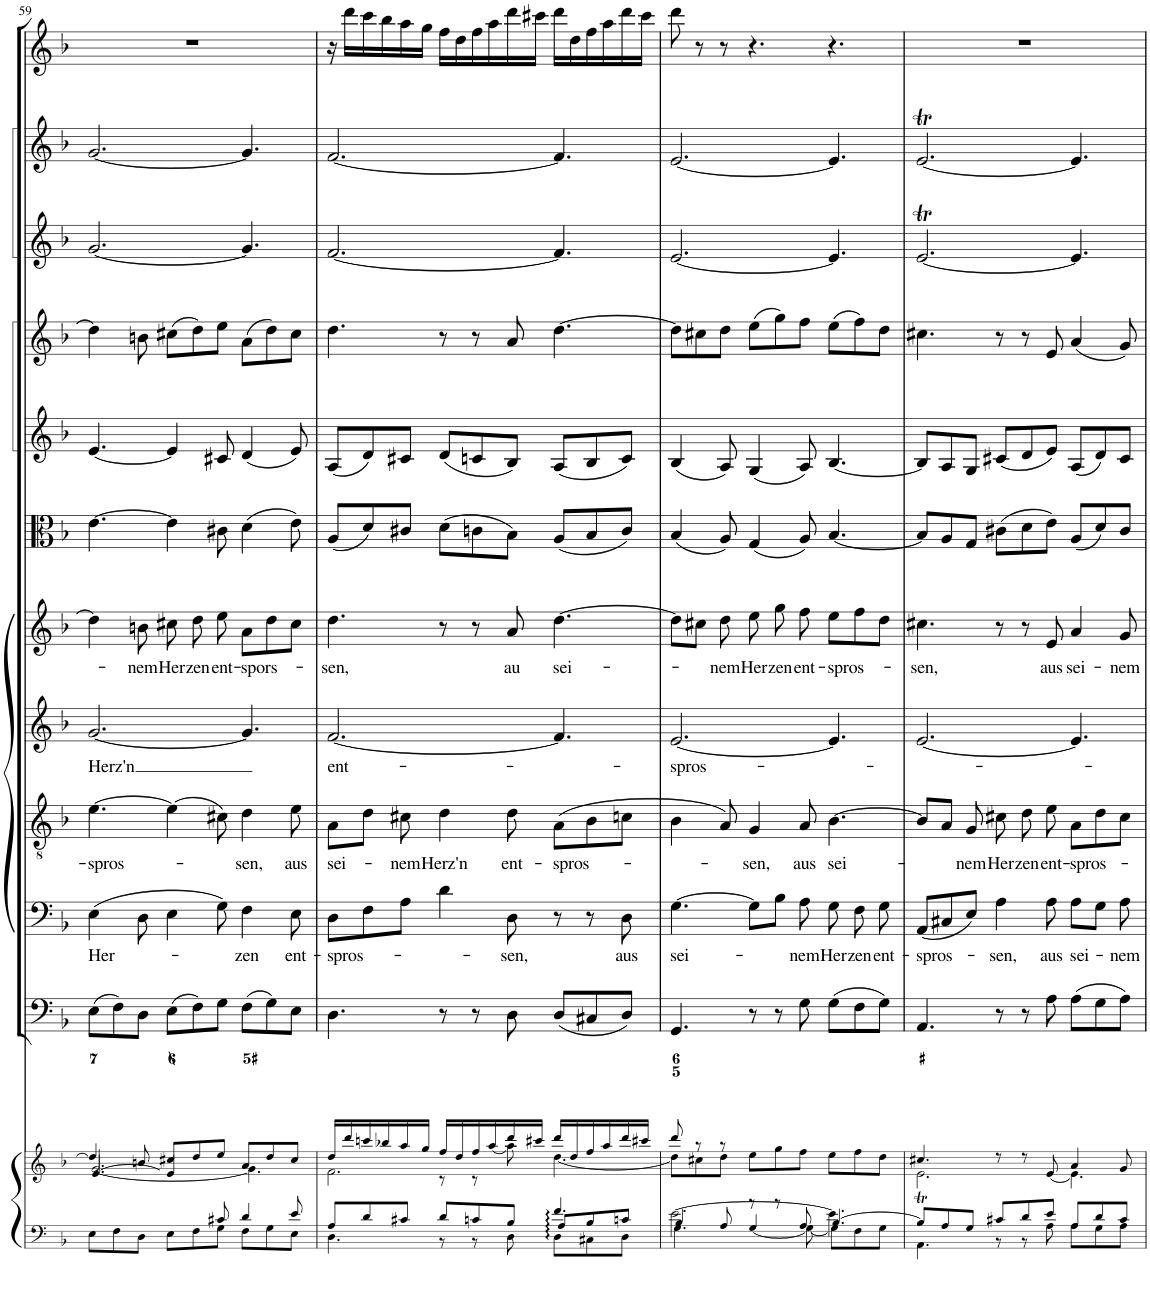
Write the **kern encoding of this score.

**kern	**kern	**kern	**kern	**text	**kern	**text	**kern	**text	**kern	**text	**kern	**kern	**kern	**kern	**kern	**kern
*part12	*part12	*part11	*part10	*part10	*part9	*part9	*part8	*part8	*part7	*part7	*part6	*part5	*part4	*part3	*part2	*part1
*staff13	*staff12	*staff11	*staff10	*staff10	*staff9	*staff9	*staff8	*staff8	*staff7	*staff7	*staff6	*staff5	*staff4	*staff3	*staff2	*staff1
*I"Piano reduction	*	*I"Continuo	*I"Basso	*	*I"Tenore	*	*I"Alto	*	*I"Soprano	*	*I"Viola	*I"Violino II	*I"Violino I	*I"Oboe II	*I"Oboe I	*I"Flauto Piccolo
*I'Pno	*	*	*	*	*	*	*	*	*	*	*	*	*	*I'Ob	*I'Ob	*I'Picc
!!LO:PB:g=z
*clefF4	*clefG2	*clefF4	*clefF4	*	*clefGv2	*	*clefG2	*	*clefG2	*	*clefC3	*clefG2	*clefG2	*clefG2	*clefG2	*clefG2
*	*	*	*	*	*	*	*	*	*	*	*	*	*	*	*	*Trd-7c-12
*k[b-]	*k[b-]	*k[b-]	*k[b-]	*	*k[b-]	*	*k[b-]	*	*k[b-]	*	*k[b-]	*k[b-]	*k[b-]	*k[b-]	*k[b-]	*k[b-]
*M9/8	*M9/8	*M9/8	*M9/8	*	*M9/8	*	*M9/8	*	*M9/8	*	*M9/8	*M9/8	*M9/8	*M9/8	*M9/8	*M9/8
=59	=59	=59	=59	=59	=59	=59	=59	=59	=59	=59	=59	=59	=59	=59	=59	=59
*^	*^	*	*	*	*	*	*	*	*	*	*	*	*	*	*	*
*	*	*	*^	*	*	*	*	*	*	*	*	*	*	*	*	*	*	*
!	!	!	!	!	!	!	!LO:LY:b	!	!LO:LY:b	!	!LO:LY:b	!	!	!	!	!	!	!	!
8ryy	8E\L	4dd/]	[<2.g/	[4.e/	(8E\L	(4E\	Her-	[4.e\	-spros-	[2.g/	Herz'n	4dd\]	.	[4.e\	[4.e/	4dd\]	[2.g/	[2.g/	8%9r
.	8F\	.	.	.	8F\)	.	.	.	.	.	.	.	.	.	.	.	.	.	.
!	!	!	!	!	!	!	!	!	!	!	!	!	!LO:LY:b	!	!	!	!	!	!
.	8D\J	8bn/	.	.	8D\J	8D\	.	.	.	.	.	8bn\	-nem	.	.	8bn\	.	.	.
!	!	!	!	!	!	!	!	!	!	!	!	!	!LO:LY:b	!	!	!	!	!	!
.	8E\L	8cc#X/L	.	4e/]	(8E\L	4E\	.	(4e\]	.	.	.	8cc#X\	Her-	4e\]	4e/]	(8cc#X\L	.	.	.
!	!	!	!	!	!	!	!	!	!	!	!	!	!LO:LY:b	!	!	!	!	!	!
.	8F\	8dd/	.	.	8F\)	.	.	.	.	.	.	8dd\	-zen	.	.	8dd\)	.	.	.
!	!	!	!	!	!	!	!	!	!	!	!	!	!LO:LY:b	!	!	!	!	!	!
8c#X/	8G\J	8ee/J	.	2ryy	8G\J	8G\)	.	8c#X\)	.	.	.	8ee\	ent-	8c#X\	8c#X/	8ee\J	.	.	.
!	!	!	!	!	!	!	!LO:LY:b	!	!LO:LY:b	!	!	!	!LO:LY:b	!	!	!	!	!	!
4d/	8F\L	8a/L	4.g\]	.	(8F\L	4F\	-zen	4d\	-sen,	4.g/]	.	8a\L	-spors-	(4d\	(4d/	(8a\L	4.g/]	4.g/]	.
.	8G\	8dd/	.	.	8G\)	.	.	.	.	.	.	8dd\	.	.	.	8dd\)	.	.	.
!	!	!	!	!	!	!	!LO:LY:b	!	!LO:LY:b	!	!	!	!	!	!	!	!	!	!
8e/	8E\J	8cc#/J	.	.	8E\J	8E\	ent-	8e\	aus	.	.	8cc#\J	.	8e\)	8e/)	8cc#\J	.	.	.
=60	=60	=60	=60	=60	=60	=60	=60	=60	=60	=60	=60	=60	=60	=60	=60	=60	=60	=60	=60
*	*^	*	*	*	*	*	*	*	*	*	*	*	*	*	*	*	*	*	*
!	!	!	!	!	!	!	!	!LO:LY:b	!	!LO:LY:b	!	!LO:LY:b	!	!LO:LY:b	!	!	!	!	!	!
2.ryy	8A/L	4.D\	16dd/LL	2.f\	4.ryy	4.D\	8D\L	-spros-	8A\L	sei-	[2.f/	ent-	4.dd\	-sen,	(8A/L	(8A/L	4.dd\	[2.f/	[2.f/	16r
.	.	.	16ddd/	.	.	.	.	.	.	.	.	.	.	.	.	.	.	.	.	16ddd\LL
.	8d/	.	16cccn/	.	.	.	8F\	.	8d\J	.	.	.	.	.	8d/)	8d/)	.	.	.	16ccc\
.	.	.	16bb-X/	.	.	.	.	.	.	.	.	.	.	.	.	.	.	.	.	16bb-\
!	!	!	!	!	!	!	!	!	!	!LO:LY:b	!	!	!	!	!	!	!	!	!	!
.	8c#X/J	.	16aa/	.	.	.	8A\J	.	8c#X\	-nem	.	.	.	.	8c#X/J	8c#X/J	.	.	.	16aa\
.	.	.	16gg/JJ	.	.	.	.	.	.	.	.	.	.	.	.	.	.	.	.	16gg\JJ
!	!	!	!	!	!	!	!	!	!	!LO:LY:b	!	!	!	!	!	!	!	!	!	!
.	8d/L	8r	16ff/LL	.	8r	8r	4d\	.	4d\	Herz'n	.	.	8r	.	(8d\L	(8d/L	8r	.	.	16ff\LL
.	.	.	16dd/	.	.	.	.	.	.	.	.	.	.	.	.	.	.	.	.	16dd\
.	8cn/	8r	16ff/	.	8r	8r	.	.	.	.	.	.	8r	.	8cn\	8cn/	8r	.	.	16ff\
.	.	.	[<16aa/	.	.	.	.	.	.	.	.	.	.	.	.	.	.	.	.	16aa\
!	!	!	!	!	!	!	!	!LO:LY:b	!	!LO:LY:b	!	!	!	!LO:LY:b	!	!	!	!	!	!
.	8B-/J	8D\	16ddd/	.	8aa\]	8D\	8D\	-sen,	8d\	ent-	.	.	8a/	au	8B-\J)	8B-/J)	8a/	.	.	16ddd\
.	.	.	16ccc#X/JJ	.	.	.	.	.	.	.	.	.	.	.	.	.	.	.	.	16ccc#X\JJ
!	!	!	!	!	!	!	!	!	!	!LO:LY:b	!	!	!	!LO:LY:b	!	!	!	!	!	!
4.f/	8A/L	8D\L	16ddd/LL	[4.dd\	4.ryy	(8D/L	8r	.	(8A\L	-spros-	4.f/]	.	[4.dd\	sei-	(8A/L	(8A/L	[4.dd\	4.f/]	4.f/]	16ddd\LL
.	.	.	16dd/	.	.	.	.	.	.	.	.	.	.	.	.	.	.	.	.	16dd\
.	8B-/	8C#X\	16ff/	.	.	8C#X/	8r	.	8B-\	.	.	.	.	.	8B-/	8B-/	.	.	.	16ff\
.	.	.	16aa/	.	.	.	.	.	.	.	.	.	.	.	.	.	.	.	.	16aa\
!	!	!	!	!	!	!	!	!LO:LY:b	!	!	!	!	!	!	!	!	!	!	!	!
.	8cn/J	8D\J	16ddd/	.	.	8D/J)	8D\	aus	8cn\J	.	.	.	.	.	8c/J)	8c/J)	.	.	.	16ddd\
.	.	.	16ccc#X/JJ	.	.	.	.	.	.	.	.	.	.	.	.	.	.	.	.	16ccc#\JJ
*	*	*	*	*v	*v	*	*	*	*	*	*	*	*	*	*	*	*	*	*	*
=61	=61	=61	=61	=61	=61	=61	=61	=61	=61	=61	=61	=61	=61	=61	=61	=61	=61	=61	=61
!	!	!	!	!	!	!	!LO:LY:b	!	!	!	!LO:LY:b	!	!	!	!	!	!	!	!
4B-/	4.G\	[>2.e\	8ddd/	8dd\L]	4.GG/	[4.G\	sei-	4B-\	.	[2.e/	-spros-	8dd\L]	.	(4B-/	(4B-/	8dd\L]	[2.e/	[2.e/	8ddd\
.	.	.	8r	8cc#X\	.	.	.	.	.	.	.	8cc#X\J	.	.	.	8cc#X\	.	.	8r
!	!	!	!	!	!	!	!	!	!	!	!	!	!LO:LY:b	!	!	!	!	!	!
8A/	.	.	8r	8dd\J	.	.	.	8A/)	.	.	.	8dd\	-nem	8A/)	8A/)	8dd\J	.	.	8r
!	!	!	!	!	!	!	!	!	!LO:LY:b	!	!	!	!LO:LY:b	!	!	!	!	!	!
[<4G/	8r	.	4.ryy	8ee\L	8r	8G\L]	.	4G/	-sen,	.	.	8ee\	Her-	(4G/	(4G/	(8ee\L	.	.	4.r
!	!	!	!	!	!	!	!	!	!	!	!	!	!LO:LY:b	!	!	!	!	!	!
.	8r	.	.	8gg\	8r	8B-\J	.	.	.	.	.	8gg\	-zen	.	.	8gg\)	.	.	.
!	!	!	!	!	!	!	!LO:LY:b	!	!LO:LY:b	!	!	!	!LO:LY:b	!	!	!	!	!	!
8A/	8G\_	.	.	8ff\J	8G\	8A\	-nem	8A/	aus	.	.	8ff\	ent-	8A/)	8A/)	8ff\J	.	.	.
!	!	!	!	!	!	!	!LO:LY:b	!	!LO:LY:b	!	!	!	!LO:LY:b	!	!	!	!	!	!
[4.B-/	8G\L]	4.e\]	4.ryy	8ee\L	(8G\L	8G\	Her-	[4.B-\	sei-	4.e/]	.	8ee\L	-spros-	[4.B-/	[4.B-/	(8ee\L	4.e/]	4.e/]	4.r
!	!	!	!	!	!	!	!LO:LY:b	!	!	!	!	!	!	!	!	!	!	!	!
.	8F\	.	.	8ff\	8F\	8F\	-zen	.	.	.	.	8ff\	.	.	.	8ff\)	.	.	.
!	!	!	!	!	!	!	!LO:LY:b	!	!	!	!	!	!	!	!	!	!	!	!
.	8G\J	.	.	8dd\J	8G\J)	8G\	ent-	.	.	.	.	8dd\J	.	.	.	8dd\J	.	.	.
*	*v	*v	*	*	*	*	*	*	*	*	*	*	*	*	*	*	*	*	*
=62	=62	=62	=62	=62	=62	=62	=62	=62	=62	=62	=62	=62	=62	=62	=62	=62	=62	=62
!	!	!	!	!	!	!LO:LY:b	!	!	!	!	!	!LO:LY:b	!	!	!	!	!	!
8B-/L]	4.AA\	4.cc#X/	2.et\	4.AA/	(8AA/L	-spros-	8B-/L]	.	[2.e/	.	4.cc#X\	-sen,	8B-/L]	8B-/L]	4.cc#X\	[2.et/	[2.et/	8%9r
8A/	.	.	.	.	8C#X/	.	8A/J	.	.	.	.	.	8A/	8A/	.	.	.	.
!	!	!	!	!	!	!	!	!LO:LY:b	!	!	!	!	!	!	!	!	!	!
8G/J	.	.	.	.	8E/J)	.	8G/	-nem	.	.	.	.	8G/J	8G/J	.	.	.	.
!	!	!	!	!	!	!LO:LY:b	!	!LO:LY:b	!	!	!	!	!	!	!	!	!	!
8c#X/L	8r	8r	.	8r	4A\	-sen,	8c#X\	Her-	.	.	8r	.	(8c#X\L	(8c#X/L	8r	.	.	.
!	!	!	!	!	!	!	!	!LO:LY:b	!	!	!	!	!	!	!	!	!	!
8d/	8r	8r	.	8r	.	.	8d\	-zen	.	.	8r	.	8d\	8d/	8r	.	.	.
!	!	!	!	!	!	!LO:LY:b	!	!LO:LY:b	!	!	!	!LO:LY:b	!	!	!	!	!	!
8e/J	8A\	[<8e/	.	8A\	8A\	aus	8e\	ent-	.	.	8e/	aus	8e\J)	8e/J)	8e/	.	.	.
!	!	!	!	!	!	!LO:LY:b	!	!LO:LY:b	!	!	!	!LO:LY:b	!	!	!	!	!	!
8A/L	8A\L	4a/	4.e\]	(8A\L	8A\L	sei-	8A\L	-spros-	4.e/]	.	4a/	sei-	(8A/L	(8A/L	(4a/	4.e/]	4.e/]	.
8d/	8G\	.	.	8G\	8G\J	.	8d\	.	.	.	.	.	8d/)	8d/)	.	.	.	.
!	!	!	!	!	!	!LO:LY:b	!	!	!	!	!	!LO:LY:b	!	!	!	!	!	!
8c#/J	8A\J	8g/	.	8A\J)	8A\	-nem	8c#\J	.	.	.	8g/	-nem	8c#/J	8c#/J	8g/)	.	.	.
*v	*v	*	*	*	*	*	*	*	*	*	*	*	*	*	*	*	*	*
*	*v	*v	*	*	*	*	*	*	*	*	*	*	*	*	*	*	*
=	=	=	=	=	=	=	=	=	=	=	=	=	=	=	=	=
*-	*-	*-	*-	*-	*-	*-	*-	*-	*-	*-	*-	*-	*-	*-	*-	*-
